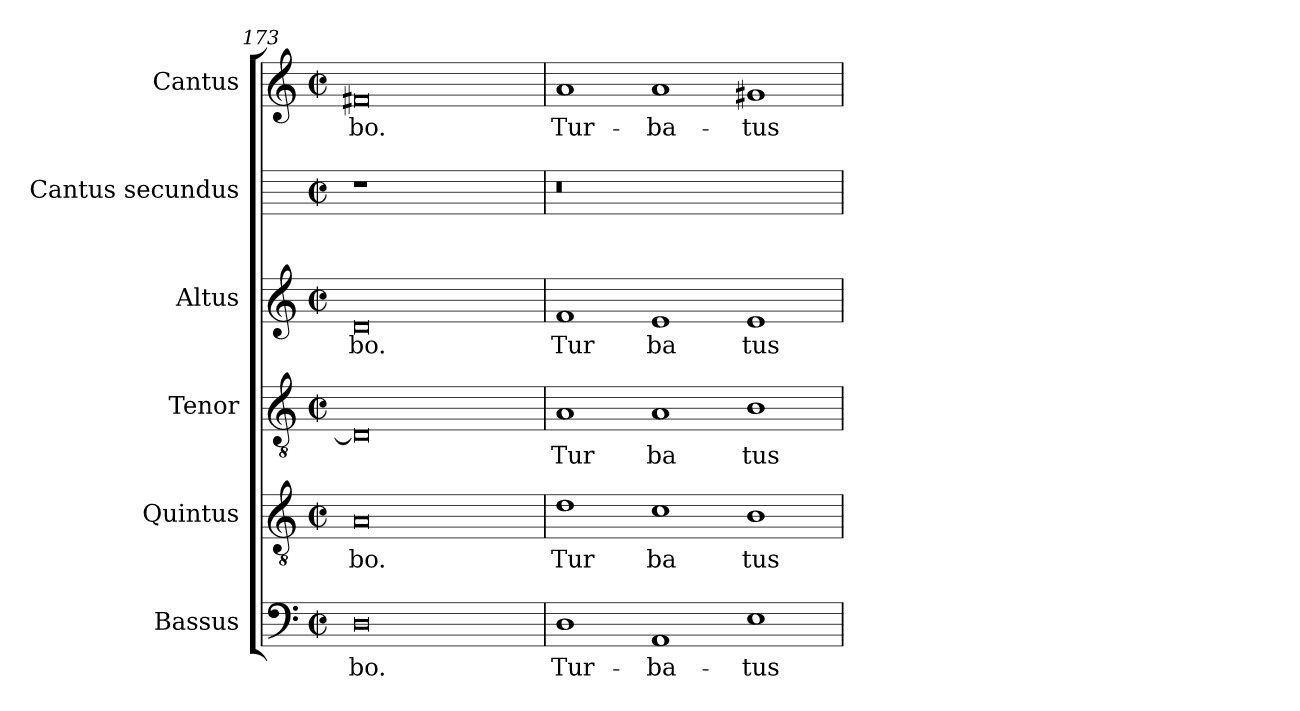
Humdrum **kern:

**kern	**text	**kern	**text	**kern	**text	**kern	**text	**kern	**kern	**text
*part6	*part6	*part5	*part5	*part4	*part4	*part3	*part3	*part2	*part1	*part1
*staff6	*staff6	*staff5	*staff5	*staff4	*staff4	*staff3	*staff3	*staff2	*staff1	*staff1
*I"Bassus	*	*I"Quintus	*	*I"Tenor	*	*I"Altus	*	*I"Cantus  secundus	*I"Cantus	*
*I'B	*	*I'Q	*	*I'T	*	*I'A	*	*	*I'C	*
*clefF4	*	*clefGv2	*	*clefGv2	*	*clefG2	*	*	*clefG2	*
*k[]	*	*k[]	*	*k[]	*	*k[]	*	*k[]	*k[]	*
*C:	*	*C:	*	*C:	*	*C:	*	*C:	*C:	*
*M2/2	*	*M2/2	*	*M2/2	*	*M2/2	*	*M2/2	*M2/2	*
*met(c|)	*	*met(c|)	*	*met(c|)	*	*met(c|)	*	*met(c|)	*met(c|)	*
=173	=173	=173	=173	=173	=173	=173	=173	=173	=173	=173
!	!LO:LY:b:cj	!	!LO:LY:b:cj	!	!LO:LY:b:cj	!	!LO:LY:b:cj	!	!	!LO:LY:b:cj
0D	bo.	0A	bo.	0D]	.	0d	bo.	1r	0f#X	bo.
.	.	.	.	.	.	.	.	1ryy	.	.
!!LO:LB:g=z
=174!	=174!	=174!	=174!	=174!	=174!	=174!	=174!	=174!	=174!	=174!
!	!LO:LY:b:cj	!	!LO:LY:b:cj	!	!LO:LY:b:cj	!	!LO:LY:b:cj	!	!	!LO:LY:b:cj
1D	Tur-	1d	Tur	1A	Tur	1f	Tur	0.r	1a	Tur-
!	!LO:LY:b:cj	!	!LO:LY:b:cj	!	!LO:LY:b:cj	!	!LO:LY:b:cj	!	!	!LO:LY:b:cj
1AA	-ba-	1c	ba	1A	ba	1e	ba	.	1a	-ba-
!	!LO:LY:b:cj	!	!LO:LY:b:cj	!	!LO:LY:b:cj	!	!LO:LY:b:cj	!	!	!LO:LY:b:cj
1E	-tus	1B	tus	1B	tus	1e	tus	.	1g#X	-tus
=	=	=	=	=	=	=	=	=	=	=
*-	*-	*-	*-	*-	*-	*-	*-	*-	*-	*-
